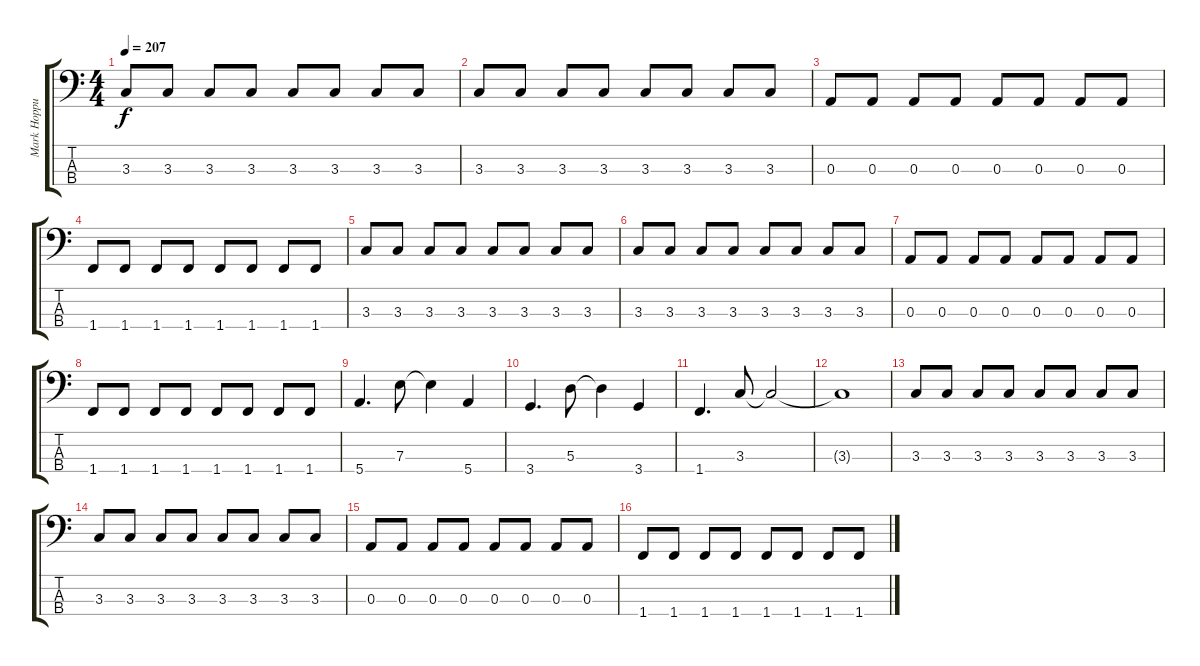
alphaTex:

\track ("Mark Hoppus" "Mark Hoppu") {instrument electricbasspick}
\staff {score tabs}
\tuning (G2 D2 A1 E1) {hide}
\ts (4 4)
\tempo 207
\clef f4
\ks c
3.3.8{dy f} 3.3.8 3.3.8 3.3.8 3.3.8 3.3.8 3.3.8 3.3.8 |
3.3.8 3.3.8 3.3.8 3.3.8 3.3.8 3.3.8 3.3.8 3.3.8 |
0.3.8 0.3.8 0.3.8 0.3.8 0.3.8 0.3.8 0.3.8 0.3.8 |
1.4.8 1.4.8 1.4.8 1.4.8 1.4.8 1.4.8 1.4.8 1.4.8 |
3.3.8 3.3.8 3.3.8 3.3.8 3.3.8 3.3.8 3.3.8 3.3.8 |
3.3.8 3.3.8 3.3.8 3.3.8 3.3.8 3.3.8 3.3.8 3.3.8 |
0.3.8 0.3.8 0.3.8 0.3.8 0.3.8 0.3.8 0.3.8 0.3.8 |
1.4.8 1.4.8 1.4.8 1.4.8 1.4.8 1.4.8 1.4.8 1.4.8 |
5.4.4{d} 7.3.8 7.3{t}.4 5.4.4 |
3.4.4{d} 5.3.8 5.3{t}.4 3.4.4 |
1.4.4{d} 3.3.8 3.3{t}.2 |
3.3{t}.1 |
3.3.8 3.3.8 3.3.8 3.3.8 3.3.8 3.3.8 3.3.8 3.3.8 |
3.3.8 3.3.8 3.3.8 3.3.8 3.3.8 3.3.8 3.3.8 3.3.8 |
0.3.8 0.3.8 0.3.8 0.3.8 0.3.8 0.3.8 0.3.8 0.3.8 |
1.4.8 1.4.8 1.4.8 1.4.8 1.4.8 1.4.8 1.4.8 1.4.8
